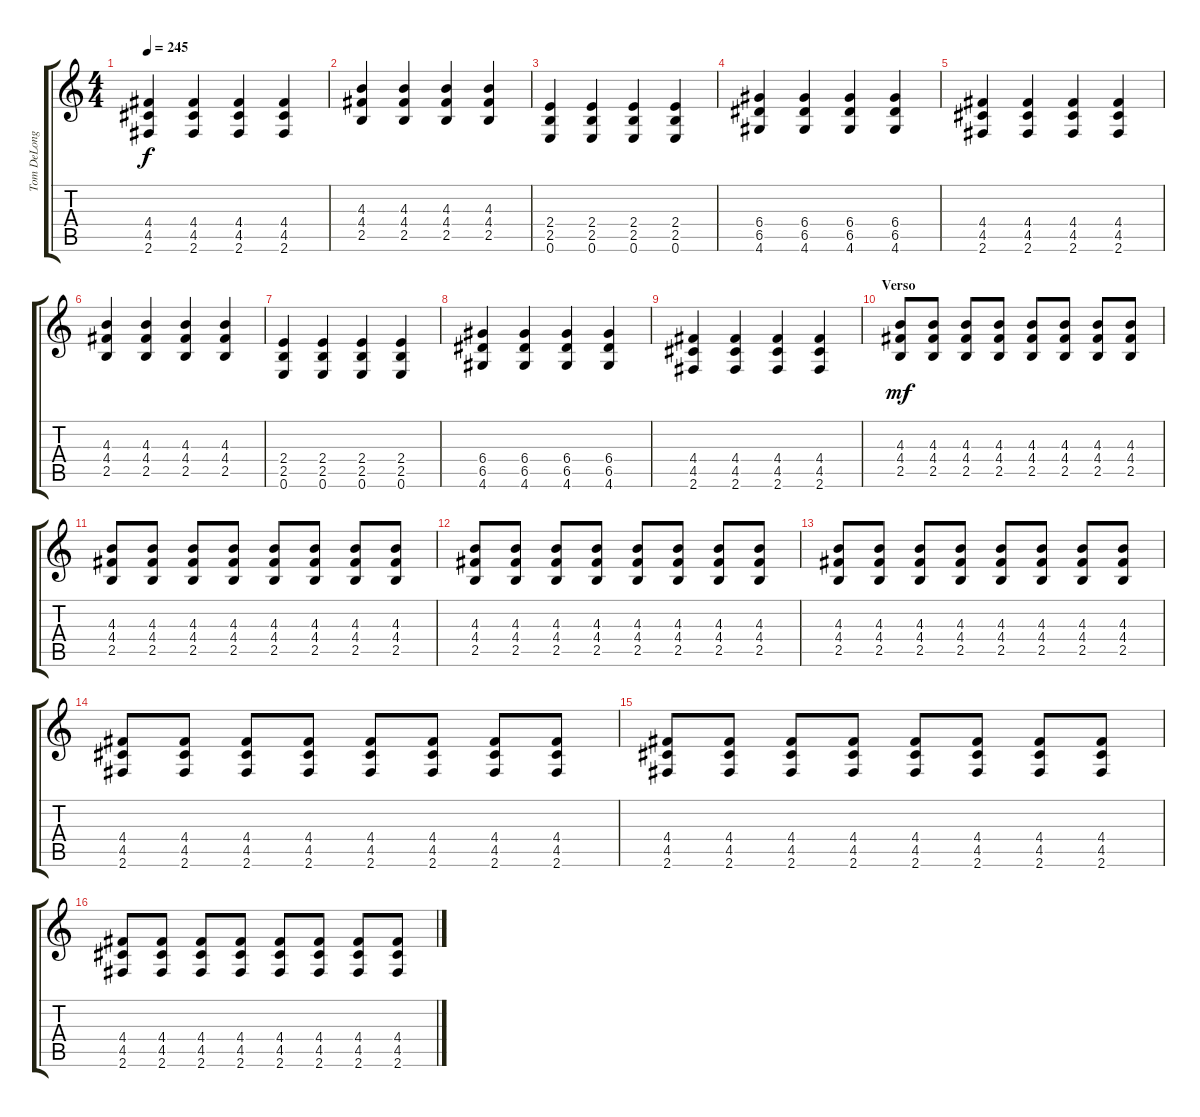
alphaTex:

\track ("Tom DeLonge - Guitarra" "Tom DeLong") {instrument distortionguitar}
\staff {score tabs}
\tuning (E4 B3 G3 D3 A2 E2) {hide}
\ts (4 4)
\tempo 245
\clef g2
\ks c
(4.4 4.5 2.6).4{dy f} (4.4 4.5 2.6).4 (4.4 4.5 2.6).4 (4.4 4.5 2.6).4 |
(4.3 4.4 2.5).4 (4.3 4.4 2.5).4 (4.3 4.4 2.5).4 (4.3 4.4 2.5).4 |
(2.4 2.5 0.6).4 (2.4 2.5 0.6).4 (2.4 2.5 0.6).4 (2.4 2.5 0.6).4 |
(6.4 6.5 4.6).4 (6.4 6.5 4.6).4 (6.4 6.5 4.6).4 (6.4 6.5 4.6).4 |
(4.4 4.5 2.6).4 (4.4 4.5 2.6).4 (4.4 4.5 2.6).4 (4.4 4.5 2.6).4 |
(4.3 4.4 2.5).4 (4.3 4.4 2.5).4 (4.3 4.4 2.5).4 (4.3 4.4 2.5).4 |
(2.4 2.5 0.6).4 (2.4 2.5 0.6).4 (2.4 2.5 0.6).4 (2.4 2.5 0.6).4 |
(6.4 6.5 4.6).4 (6.4 6.5 4.6).4 (6.4 6.5 4.6).4 (6.4 6.5 4.6).4 |
(4.4 4.5 2.6).4 (4.4 4.5 2.6).4 (4.4 4.5 2.6).4 (4.4 4.5 2.6).4 |
\section ("" "Verso")
(4.3 4.4 2.5).8{dy mf} (4.3 4.4 2.5).8 (4.3 4.4 2.5).8 (4.3 4.4 2.5).8 (4.3 4.4 2.5).8 (4.3 4.4 2.5).8 (4.3 4.4 2.5).8 (4.3 4.4 2.5).8 |
(4.3 4.4 2.5).8 (4.3 4.4 2.5).8 (4.3 4.4 2.5).8 (4.3 4.4 2.5).8 (4.3 4.4 2.5).8 (4.3 4.4 2.5).8 (4.3 4.4 2.5).8 (4.3 4.4 2.5).8 |
(4.3 4.4 2.5).8 (4.3 4.4 2.5).8 (4.3 4.4 2.5).8 (4.3 4.4 2.5).8 (4.3 4.4 2.5).8 (4.3 4.4 2.5).8 (4.3 4.4 2.5).8 (4.3 4.4 2.5).8 |
(4.3 4.4 2.5).8 (4.3 4.4 2.5).8 (4.3 4.4 2.5).8 (4.3 4.4 2.5).8 (4.3 4.4 2.5).8 (4.3 4.4 2.5).8 (4.3 4.4 2.5).8 (4.3 4.4 2.5).8 |
(4.4 4.5 2.6).8 (4.4 4.5 2.6).8 (4.4 4.5 2.6).8 (4.4 4.5 2.6).8 (4.4 4.5 2.6).8 (4.4 4.5 2.6).8 (4.4 4.5 2.6).8 (4.4 4.5 2.6).8 |
(4.4 4.5 2.6).8 (4.4 4.5 2.6).8 (4.4 4.5 2.6).8 (4.4 4.5 2.6).8 (4.4 4.5 2.6).8 (4.4 4.5 2.6).8 (4.4 4.5 2.6).8 (4.4 4.5 2.6).8 |
(4.4 4.5 2.6).8 (4.4 4.5 2.6).8 (4.4 4.5 2.6).8 (4.4 4.5 2.6).8 (4.4 4.5 2.6).8 (4.4 4.5 2.6).8 (4.4 4.5 2.6).8 (4.4 4.5 2.6).8
